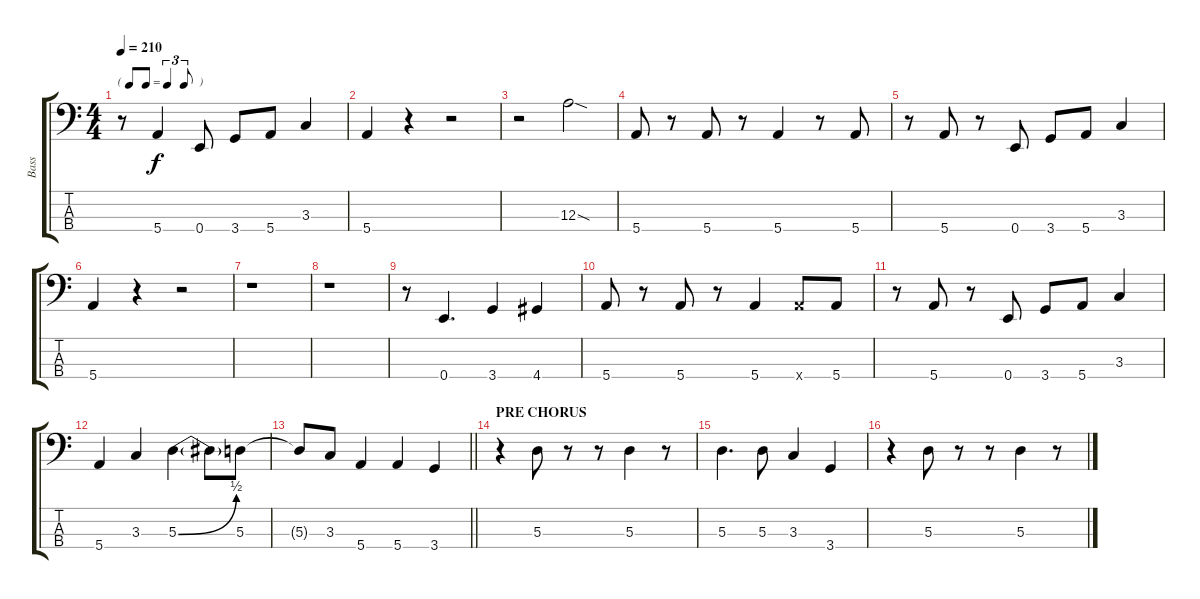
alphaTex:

\track ("Bass" "Bass") {instrument electricbassfinger}
\staff {score tabs}
\tuning (G2 D2 A1 E1) {hide}
\ts (4 4)
\tf triplet8th
\tempo 210
\clef f4
\ks c
r.8{dy f} 5.4.4 0.4.8 3.4.8 5.4.8 3.3.4 |
5.4.4 r.4 r.2 |
r.2 12.3{sod}.2 |
5.4.8 r.8 5.4.8 r.8 5.4.4 r.8 5.4.8 |
r.8 5.4.8 r.8 0.4.8 3.4.8 5.4.8 3.3.4 |
5.4.4 r.4 r.2 |
r.1 |
r.1 |
r.8 0.4.4{d} 3.4.4 4.4.4 |
5.4.8 r.8 5.4.8 r.8 5.4.4 5.4{x}.8 5.4.8 |
r.8 5.4.8 r.8 0.4.8 3.4.8 5.4.8 3.3.4 |
5.4.4 3.3.4 5.3{be (bend 0 0 60 2)}.4 5.3{t}.8 5.3.8 |
\barLineRight lightlight
5.3{t}.8 3.3.8 5.4.4 5.4.4 3.4.4 |
\section ("" "PRE CHORUS")
r.4 5.3.8 r.8 r.8 5.3.4 r.8 |
5.3.4{d} 5.3.8 3.3.4 3.4.4 |
r.4 5.3.8 r.8 r.8 5.3.4 r.8
